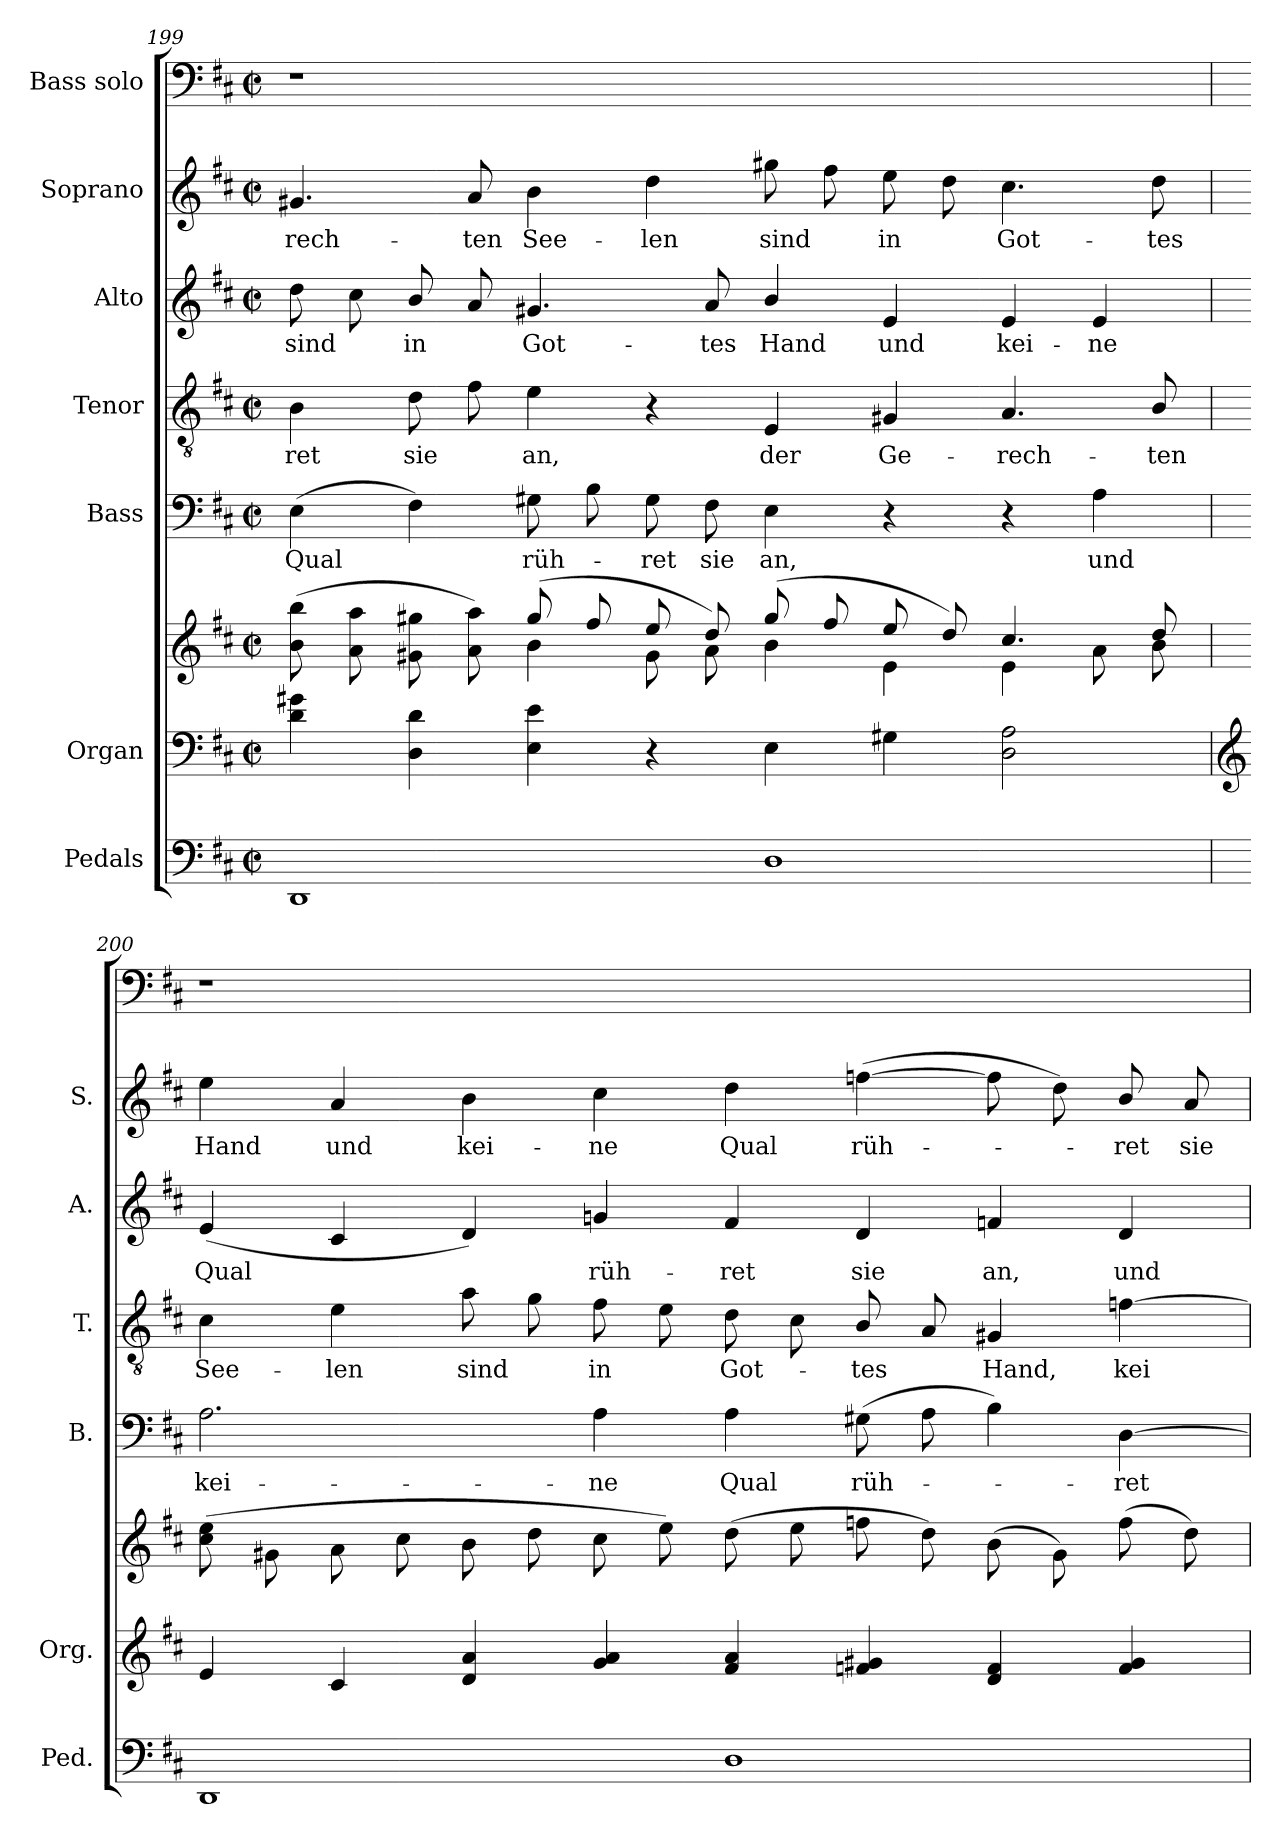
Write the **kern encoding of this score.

**kern	**kern	**kern	**kern	**text	**kern	**text	**kern	**text	**kern	**text	**kern
*part7	*part6	*part6	*part5	*part5	*part4	*part4	*part3	*part3	*part2	*part2	*part1
*staff8	*staff7	*staff6	*staff5	*staff5	*staff4	*staff4	*staff3	*staff3	*staff2	*staff2	*staff1
*I"Pedals	*I"Organ	*	*I"Bass	*	*I"Tenor	*	*I"Alto	*	*I"Soprano	*	*I"Bass solo
*I'Ped.	*I'Org.	*	*I'B.	*	*I'T.	*	*I'A.	*	*I'S.	*	*
*clefF4	*clefF4	*clefG2	*clefF4	*	*clefGv2	*	*clefG2	*	*clefG2	*	*clefF4
*	*	*	*	*	*ITrd7c12	*	*	*	*	*	*
*k[f#c#]	*k[f#c#]	*k[f#c#]	*k[f#c#]	*	*k[f#c#]	*	*k[f#c#]	*	*k[f#c#]	*	*k[f#c#]
*D:	*D:	*D:	*D:	*	*D:	*	*D:	*	*D:	*	*D:
*M2/2	*M2/2	*M2/2	*M2/2	*	*M2/2	*	*M2/2	*	*M2/2	*	*M2/2
*met(c|)	*met(c|)	*met(c|)	*met(c|)	*	*met(c|)	*	*met(c|)	*	*met(c|)	*	*met(c|)
=199	=199	=199	=199	=199	=199	=199	=199	=199	=199	=199	=199
*	*	*^	*	*	*	*	*	*	*	*	*
!	!	!	!	!	!LO:LY:b:color=#000000	!	!	!	!	!	!	!
!	!	!	!	!	!	!	!LO:LY:b:color=#000000	!	!	!	!	!
!	!	!	!	!	!	!	!	!	!LO:LY:b:color=#000000	!	!	!
!	!	!	!	!	!	!	!	!	!	!	!LO:LY:b:color=#000000	!LO:N:vis=1
1DDi	4di\ 4g#Xi	(8bi\ 8bbi	2ryy	(4Ei\	Qual	4BBi\	-ret	8ddi\	sind	4.g#Xi/	-rech-	1r
.	.	8ai\ 8aai	.	.	.	.	.	8cc#i\	.	.	.	.
!	!	!	!	!	!	!	!LO:LY:b:color=#000000	!	!	!	!	!
!	!	!	!	!	!	!	!	!	!LO:LY:b:color=#000000	!	!	!
.	4Di\ 4di	8g#Xi\ 8gg#Xi	.	4F#i\)	.	8Di\	sie	8bi/	in	.	.	.
!	!	!	!	!	!	!	!	!	!	!	!LO:LY:b:color=#000000	!
.	.	8ai\ 8aai)	.	.	.	8F#i\	.	8ai/	.	8ai/	-ten	.
!	!	!	!	!	!LO:LY:b:color=#000000	!	!	!	!	!	!	!
!	!	!	!	!	!	!	!LO:LY:b:color=#000000	!	!	!	!	!
!	!	!	!	!	!	!	!	!	!LO:LY:b:color=#000000	!	!	!
!	!	!	!	!	!	!	!	!	!	!	!LO:LY:b:color=#000000	!
.	4Ei\ 4ei	(8gg#i/	4bi\	8G#Xi\	rüh-	4Ei\	an,	4.g#Xi/	Got-	4bi\	See-	.
.	.	8ff#i/	.	8Bi\	.	.	.	.	.	.	.	.
!	!	!	!	!	!LO:LY:b:color=#000000	!	!	!	!	!	!	!
!	!	!	!	!	!	!	!	!	!	!	!LO:LY:b:color=#000000	!
.	4r	8eei/	8g#i\	8G#i\	-ret	4r	.	.	.	4ddi\	-len	.
!	!	!	!	!	!LO:LY:b:color=#000000	!	!	!	!	!	!	!
!	!	!	!	!	!	!	!	!	!LO:LY:b:color=#000000	!	!	!
.	.	8ddi/)	8ai\	8F#i\	sie	.	.	8ai/	-tes	.	.	.
!	!	!	!	!	!LO:LY:b:color=#000000	!	!	!	!	!	!	!
!	!	!	!	!	!	!	!LO:LY:b:color=#000000	!	!	!	!	!
!	!	!	!	!	!	!	!	!	!LO:LY:b:color=#000000	!	!	!
!	!	!	!	!	!	!	!	!	!	!	!LO:LY:b:color=#000000	!
1Di	4Ei\	(8gg#i/	4bi\	4Ei\	an,	4EEi/	der	4bi/	Hand	8gg#Xi\	sind	1ryy
.	.	8ff#i/	.	.	.	.	.	.	.	8ff#i\	.	.
!	!	!	!	!	!	!	!LO:LY:b:color=#000000	!	!	!	!	!
!	!	!	!	!	!	!	!	!	!LO:LY:b:color=#000000	!	!	!
!	!	!	!	!	!	!	!	!	!	!	!LO:LY:b:color=#000000	!
.	4G#Xi\	8eei/	4ei\	4r	.	4GG#Xi/	Ge-	4ei/	und	8eei\	in	.
.	.	8ddi/)	.	.	.	.	.	.	.	8ddi\	.	.
!	!	!	!	!	!	!	!LO:LY:b:color=#000000	!	!	!	!	!
!	!	!	!	!	!	!	!	!	!LO:LY:b:color=#000000	!	!	!
!	!	!	!	!	!	!	!	!	!	!	!LO:LY:b:color=#000000	!
.	2Di\ 2Ai	4.cc#i/	4ei\	4r	.	4.AAi/	-rech-	4ei/	kei-	4.cc#i\	Got-	.
!	!	!	!	!	!LO:LY:b:color=#000000	!	!	!	!	!	!	!
!	!	!	!	!	!	!	!	!	!LO:LY:b:color=#000000	!	!	!
.	.	.	8ai\	4Ai\	und	.	.	4ei/	-ne	.	.	.
!	!	!	!	!	!	!	!LO:LY:b:color=#000000	!	!	!	!	!
!	!	!	!	!	!	!	!	!	!	!	!LO:LY:b:color=#000000	!
.	.	8ddi/	8bi\	.	.	8BBi/	-ten	.	.	8ddi\	-tes	.
*	*	*v	*v	*	*	*	*	*	*	*	*	*
!!LO:LB:g=z
=200	=200	=200	=200	=200	=200	=200	=200	=200	=200	=200	=200
*	*clefG2	*	*	*	*	*	*	*	*	*	*
*	*	*^	*	*	*	*	*	*	*	*	*
!	!	!	!	!	!LO:LY:b:color=#000000	!	!	!	!	!	!	!
*	*	*v	*v	*	*	*	*	*	*	*	*	*
*	*	*^	*	*	*	*	*	*	*	*	*
!	!	!	!	!	!	!	!LO:LY:b:color=#000000	!	!	!	!	!
*	*	*v	*v	*	*	*	*	*	*	*	*	*
*	*	*^	*	*	*	*	*	*	*	*	*
!	!	!	!	!	!	!	!	!	!LO:LY:b:color=#000000	!	!	!
*	*	*v	*v	*	*	*	*	*	*	*	*	*
*	*	*^	*	*	*	*	*	*	*	*	*
!	!	!	!	!	!	!	!	!	!	!	!LO:LY:b:color=#000000	!LO:N:vis=1
*	*	*v	*v	*	*	*	*	*	*	*	*	*
1DDi	4ei/	(8cc#i\ 8eei	2.Ai\	kei-	4C#i\	See-	(4ei/	Qual	4eei\	Hand	1r
.	.	8g#Xi\	.	.	.	.	.	.	.	.	.
!	!	!	!	!	!	!LO:LY:b:color=#000000	!	!	!	!	!
!	!	!	!	!	!	!	!	!	!	!LO:LY:b:color=#000000	!
.	4c#i/	8ai\	.	.	4Ei\	-len	4c#i/	.	4ai/	und	.
.	.	8cc#i\	.	.	.	.	.	.	.	.	.
!	!	!	!	!	!	!LO:LY:b:color=#000000	!	!	!	!	!
!	!	!	!	!	!	!	!	!	!	!LO:LY:b:color=#000000	!
.	4di/ 4ai	8bi\	.	.	8Ai\	sind	4di/)	.	4bi\	kei-	.
.	.	8ddi\	.	.	8Gi\	.	.	.	.	.	.
!	!	!	!	!LO:LY:b:color=#000000	!	!	!	!	!	!	!
!	!	!	!	!	!	!LO:LY:b:color=#000000	!	!	!	!	!
!	!	!	!	!	!	!	!	!LO:LY:b:color=#000000	!	!	!
!	!	!	!	!	!	!	!	!	!	!LO:LY:b:color=#000000	!
.	4gi/ 4ai	8cc#i\	4Ai\	-ne	8F#i\	in	4gni/	rüh-	4cc#i\	-ne	.
.	.	8eei\)	.	.	8Ei\	.	.	.	.	.	.
!	!	!	!	!LO:LY:b:color=#000000	!	!	!	!	!	!	!
!	!	!	!	!	!	!LO:LY:b:color=#000000	!	!	!	!	!
!	!	!	!	!	!	!	!	!LO:LY:b:color=#000000	!	!	!
!	!	!	!	!	!	!	!	!	!	!LO:LY:b:color=#000000	!
1Di	4f#i/ 4ai	(8ddi\	4Ai\	Qual	8Di\	Got-	4f#i/	-ret	4ddi\	Qual	1ryy
.	.	8eei\	.	.	8C#i\	.	.	.	.	.	.
!	!	!	!	!LO:LY:b:color=#000000	!	!	!	!	!	!	!
!	!	!	!	!	!	!LO:LY:b:color=#000000	!	!	!	!	!
!	!	!	!	!	!	!	!	!LO:LY:b:color=#000000	!	!	!
!	!	!	!	!	!	!	!	!	!	!LO:LY:b:color=#000000	!
.	4fni/ 4g#Xi	8ffni\	(8G#Xi\	rüh-	8BBi/	-tes	4di/	sie	([4ffni\	rüh-	.
.	.	8ddi\)	8Ai\	.	8AAi/	.	.	.	.	.	.
!	!	!	!	!	!	!LO:LY:b:color=#000000	!	!	!	!	!
!	!	!	!	!	!	!	!	!LO:LY:b:color=#000000	!	!	!
.	4di/ 4fi	(8bi\	4Bi\)	.	4GG#Xi/	Hand,	4fni/	an,	8ffi\]	.	.
.	.	8g#i\)	.	.	.	.	.	.	8ddi\)	.	.
!	!	!	!	!LO:LY:b:color=#000000	!	!	!	!	!	!	!
!	!	!	!	!	!	!LO:LY:b:color=#000000	!	!	!	!	!
!	!	!	!	!	!	!	!	!LO:LY:b:color=#000000	!	!	!
!	!	!	!	!	!	!	!	!	!	!LO:LY:b:color=#000000	!
.	4fi/ 4g#i	(8ffi\	[4Di\	-ret	[4Fni\	kei-	4di/	und	8bi/	-ret	.
!	!	!	!	!	!	!	!	!	!	!LO:LY:b:color=#000000	!
.	.	8ddi\)	.	.	.	.	.	.	8ai/	sie	.
=	=	=	=	=	=	=	=	=	=	=	=
*-	*-	*-	*-	*-	*-	*-	*-	*-	*-	*-	*-
